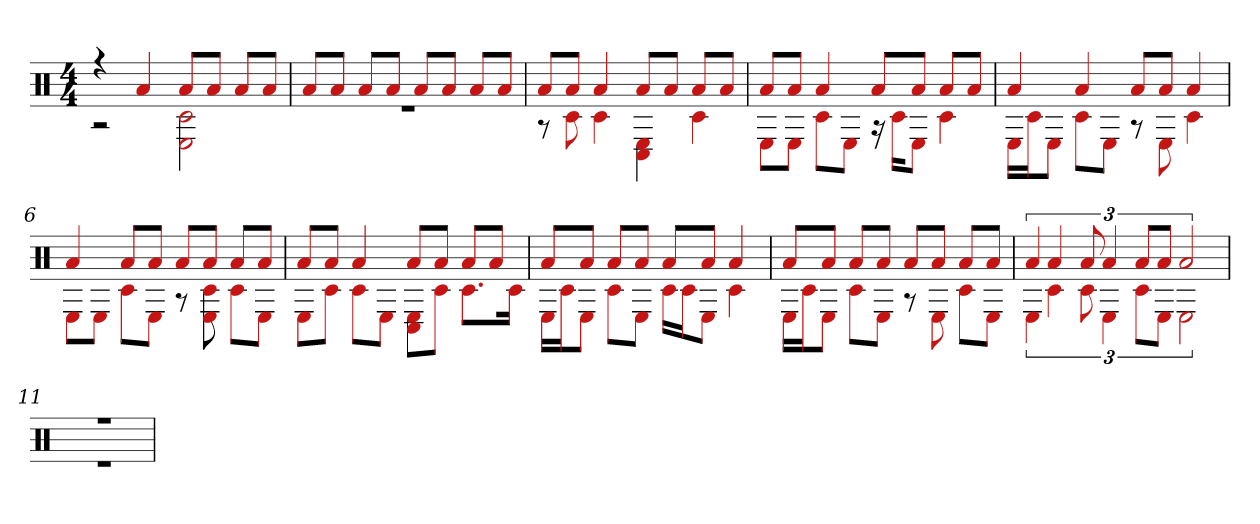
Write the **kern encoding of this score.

**kern
*part1
*staff1
*clefX
*k[]
*M4/4
=1
*^
4r	2r
4a	.
8aL	2E 2c#
8aJ	.
8aL	.
8aJ	.
=2	=2
8aL	1r
8aJ	.
8aL	.
8aJ	.
8aL	.
8aJ	.
8aL	.
8aJ	.
=3	=3
8aL	8r
8aJ	8c#
4a	4c#
8aL	4C# 4E
8aJ	.
8aL	4c#
8aJ	.
=4	=4
8aL	8EL
8aJ	8EJ
4a	8c#L
.	8EJ
8aL	16r
.	16c#KL
8aJ	8EJ
8aL	4c#
8aJ	.
=5	=5
4a	16ELL
.	16c#J
.	8EJ
4a	8c#L
.	8EJ
8aL	8r
8aJ	8E
4a	4c#
=6	=6
4a	8EL
.	8EJ
8aL	8c#L
8aJ	8EJ
8aL	8r
8aJ	8c# 8E
8aL	8c#L
8aJ	8EJ
=7	=7
8aL	8EL
8aJ	8c#J
4a	8c#L
.	8EJ
8aL	8C# 8EL
8aJ	8c#J
8aL	8.c#L
8aJ	.
.	16c#Jk
=8	=8
8aL	16ELL
.	16c#J
8aJ	8EJ
8aL	8c#L
8aJ	8EJ
8aL	16c#LL
.	16c#J
8aJ	8EJ
4a	4c#
=9	=9
8aL	16ELL
.	16c#J
8aJ	8EJ
8aL	8c#L
8aJ	8EJ
8aL	8r
8aJ	8E
8aL	8c#L
8aJ	8EJ
=10	=10
12aJ	12EJ
6a	6c#
12a	12c#
6a	6E
12aL	12c#L
12aJ	12EJ
3a	3E
=11	=11
1r	1r
*v	*v
=
*-
